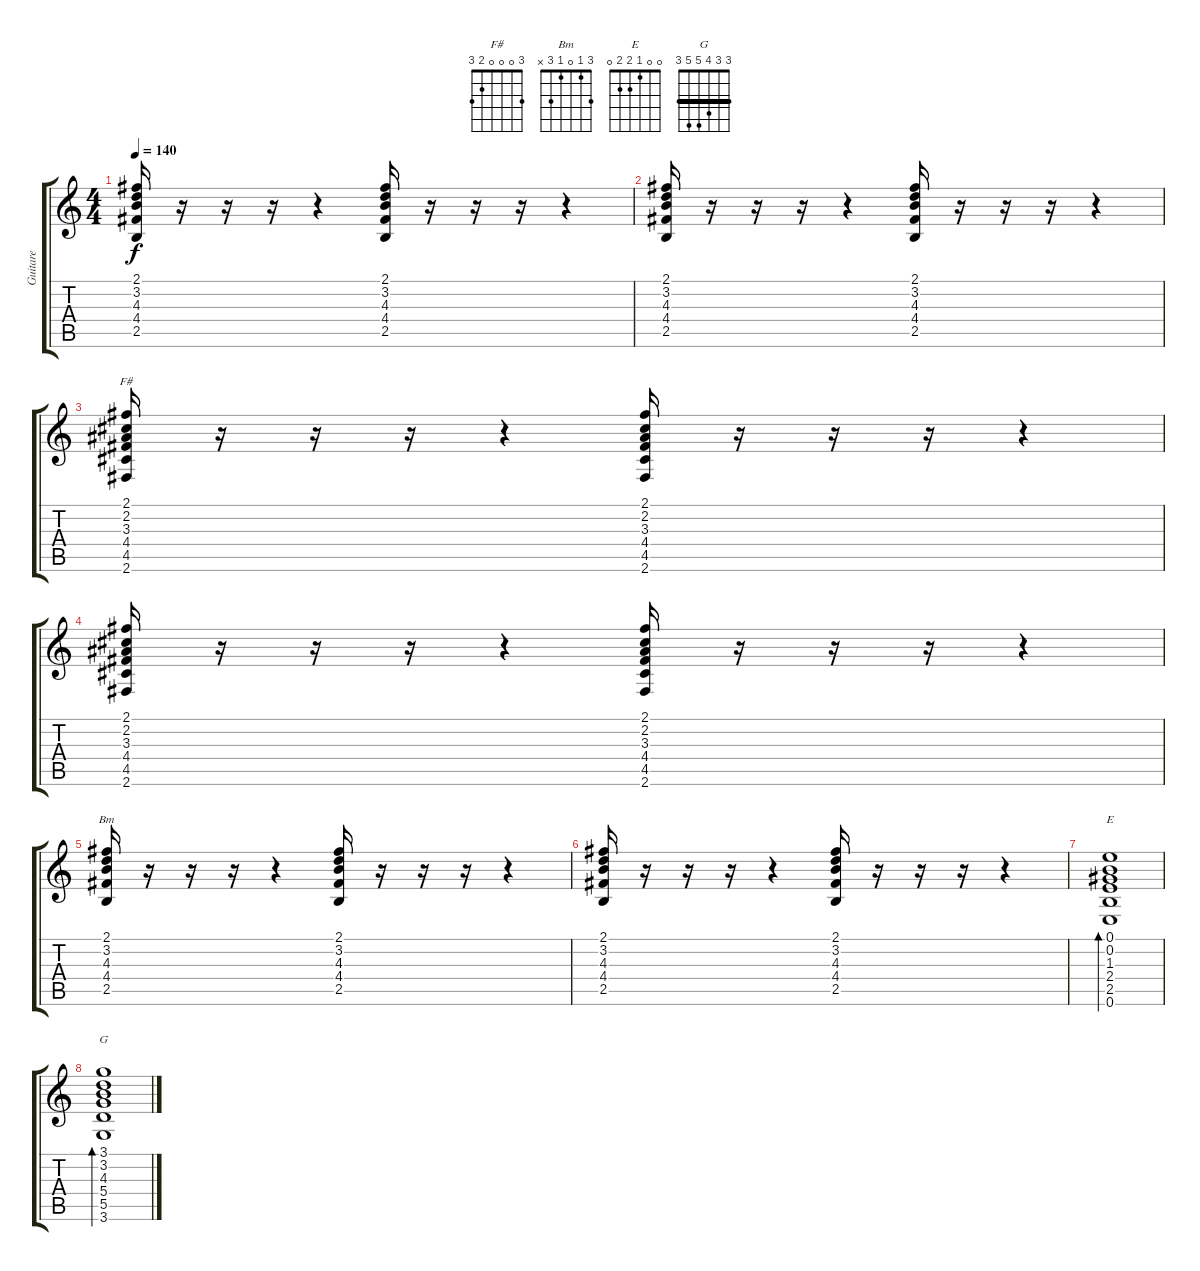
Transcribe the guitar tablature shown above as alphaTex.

\track ("Guitare" "Guitare") {instrument acousticguitarnylon}
\staff {score tabs}
\tuning (E4 B3 G3 D3 A2 E2) {hide}
\chord ("F#" 3 0 0 0 2 3)
\chord ("Bm" 3 1 0 1 3 x)
\chord ("E" 0 0 1 2 2 0)
\chord ("G" 3 3 4 5 5 3) {barre 3}
\ts (4 4)
\tempo 140
\clef g2
\ks c
(2.1 3.2 4.3 4.4 2.5).16{dy f} r.16 r.16 r.16 r.4 (2.1 3.2 4.3 4.4 2.5).16 r.16 r.16 r.16 r.4 |
(2.1 3.2 4.3 4.4 2.5).16 r.16 r.16 r.16 r.4 (2.1 3.2 4.3 4.4 2.5).16 r.16 r.16 r.16 r.4 |
(2.1 2.2 3.3 4.4 4.5 2.6).16{ch "F#"} r.16 r.16 r.16 r.4 (2.1 2.2 3.3 4.4 4.5 2.6).16 r.16 r.16 r.16 r.4 |
(2.1 2.2 3.3 4.4 4.5 2.6).16 r.16 r.16 r.16 r.4 (2.1 2.2 3.3 4.4 4.5 2.6).16 r.16 r.16 r.16 r.4 |
(2.1 3.2 4.3 4.4 2.5).16{ch "Bm"} r.16 r.16 r.16 r.4 (2.1 3.2 4.3 4.4 2.5).16 r.16 r.16 r.16 r.4 |
(2.1 3.2 4.3 4.4 2.5).16 r.16 r.16 r.16 r.4 (2.1 3.2 4.3 4.4 2.5).16 r.16 r.16 r.16 r.4 |
(0.1 0.2 1.3 2.4 2.5 0.6).1{bd 480 ch "E"} |
(3.1 3.2 4.3 5.4 5.5 3.6).1{bd 480 ch "G"}
